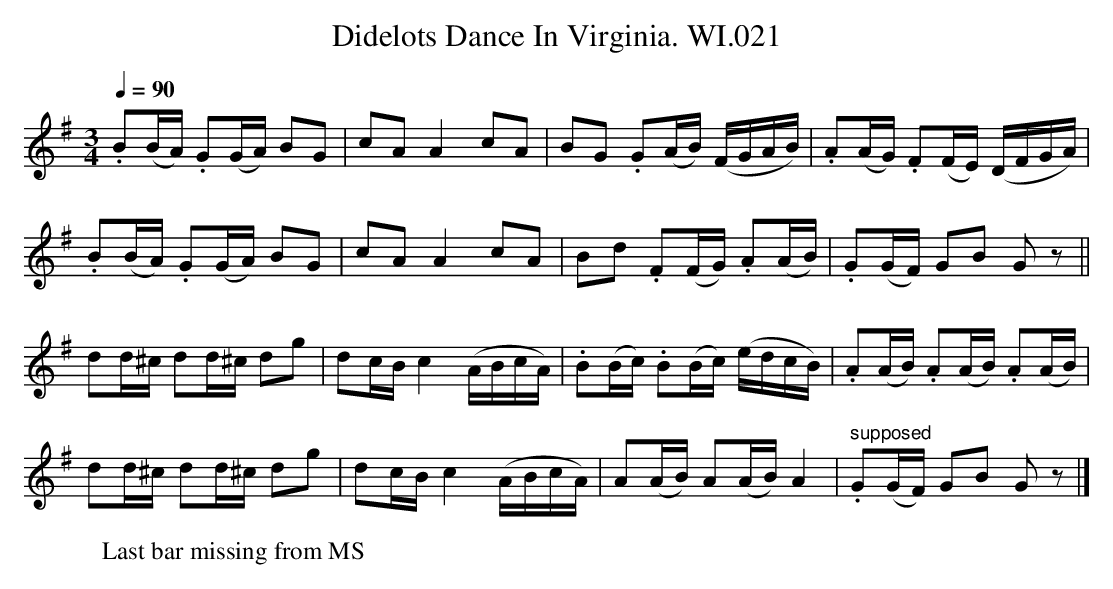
X:1
T:Didelots Dance In Virginia. WI.021
M:3/4
L:1/8
Q:1/4=90
K:G
.B(B/A/) .G(G/A/) BG|cA A2cA|\
BG .G(A/B/) (F/G/A/B/)|.A(A/G/) .F(F/E/) (D/F/G/A/)|
.B(B/A/) .G(G/A/) BG|cA A2cA|\
Bd .F(F/G/) .A(A/B/)|.G(G/F/) GB Gz||
dd/^c/ dd/^c/ dg|dc/B/ c2 (A/B/c/A/)|\
.B(B/c/) .B(B/c/) (e/d/c/B/)|.A(A/B/) .A(A/B/) .A(A/B/) |
dd/^c/ dd/^c/ dg|dc/B/ c2 (A/B/c/A/)|\
A(A/B/) A(A/B/) A2|" supposed".G(G/F/) GB Gz|]
W:Last bar missing from MS
